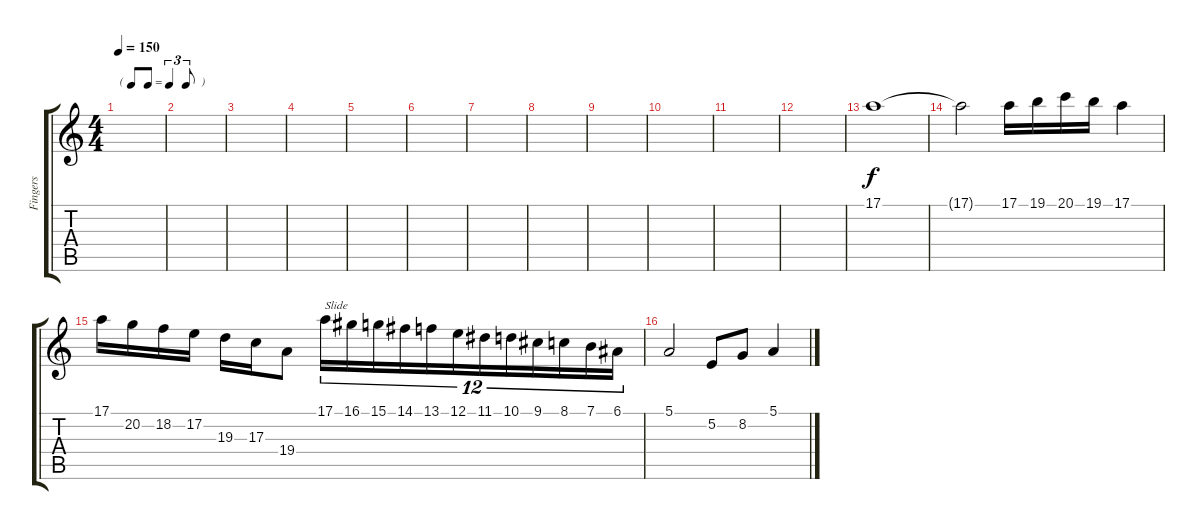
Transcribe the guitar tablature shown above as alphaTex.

\track ("Fingers" "Fingers") {instrument brightacousticpiano}
\staff {score tabs}
\tuning (E4 B3 G3 D3 A2 E2) {hide}
\ts (4 4)
\tf triplet8th
\tempo 150
\clef g2
\ks c
|
|
|
|
|
|
|
|
|
|
|
|
17.1.1 |
17.1{t}.2 17.1.16 19.1.16 20.1.16 19.1.16 17.1.4 |
17.1.16 20.2.16 18.2.16 17.2.16 19.3.16 17.3.16 19.4.8 17.1.16{tu (12 8) txt "Slide"} 16.1.16{tu (12 8)} 15.1.16{tu (12 8)} 14.1.16{tu (12 8)} 13.1.16{tu (12 8)} 12.1.16{tu (12 8)} 11.1.16{tu (12 8)} 10.1.16{tu (12 8)} 9.1.16{tu (12 8)} 8.1.16{tu (12 8)} 7.1.16{tu (12 8)} 6.1.16{tu (12 8)} |
5.1.2 5.2.8 8.2.8 5.1.4
